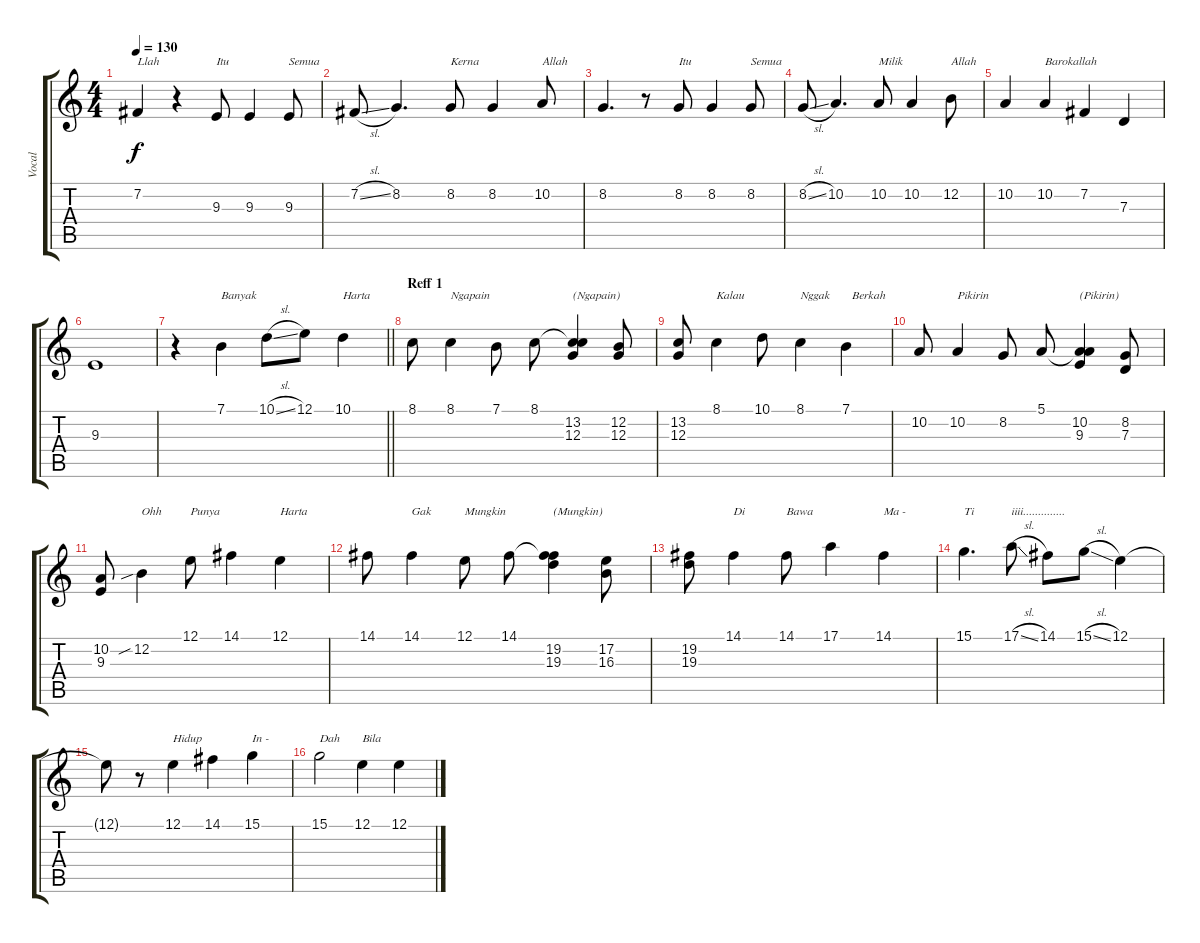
\track ("Vocal" "Vocal") {instrument lead1square}
\staff {score tabs}
\tuning (E4 B3 G3 D3 A2 E2) {hide}
\ts (4 4)
\tempo 130
\clef g2
\ks c
7.2.4{txt "Llah" dy f} r.4 9.3.8{txt "Itu"} 9.3.4 9.3.8{txt "Semua"} |
7.2{sl}.8 8.2.4{d} 8.2.8{txt "Kerna"} 8.2.4 10.2.8{txt "Allah"} |
8.2.4{d} r.8 8.2.8{txt "Itu"} 8.2.4 8.2.8{txt "Semua"} |
8.2{sl}.8 10.2.4{d} 10.2.8{txt "Milik"} 10.2.4 12.2.8{txt "Allah"} |
10.2.4 10.2.4{txt "Barokallah"} 7.2.4 7.3.4 |
9.3.1 |
\barLineRight lightlight
r.4 7.1.4{txt "Banyak"} 10.1{sl}.8 12.1.8 10.1.4{txt "Harta"} |
\section ("" "Reff 1")
8.1.8 8.1.4{txt "Ngapain"} 7.1.8 8.1.8 (8.1{t} 13.2 12.3).4{txt "(Ngapain)"} (12.2 12.3).8 |
(13.2 12.3).8 8.1.4{txt "Kalau"} 10.1.8 8.1.4{txt "Nggak"} 7.1.4{txt "  Berkah"} |
10.2.8 10.2.4{txt "Pikirin"} 8.2.8 5.1.8 (5.1{t} 10.2 9.3).4{txt "(Pikirin)"} (8.2 7.3).8 |
(10.2 9.3).8 12.2{sib}.4{txt "Ohh"} 12.1.8{txt "Punya"} 14.1.4 12.1.4{txt "Harta"} |
14.1.8 14.1.4{txt "Gak"} 12.1.8{txt "Mungkin"} 14.1.8 (14.1{t} 19.2 19.3).4{txt "(Mungkin)"} (17.2 16.3).8 |
(19.2 19.3).8 14.1.4{txt "Di"} 14.1.8{txt "Bawa"} 17.1.4 14.1.4{txt "Ma -"} |
15.1.4{d txt "Ti"} 17.1{sl}.8{txt "iiii.............."} 14.1.8 15.1{sl}.8 12.1.4 |
12.1{t}.8 r.8 12.1.4{txt "Hidup"} 14.1.4 15.1.4{txt "In -"} |
15.1.2{txt "Dah"} 12.1.4{txt "Bila"} 12.1.4
